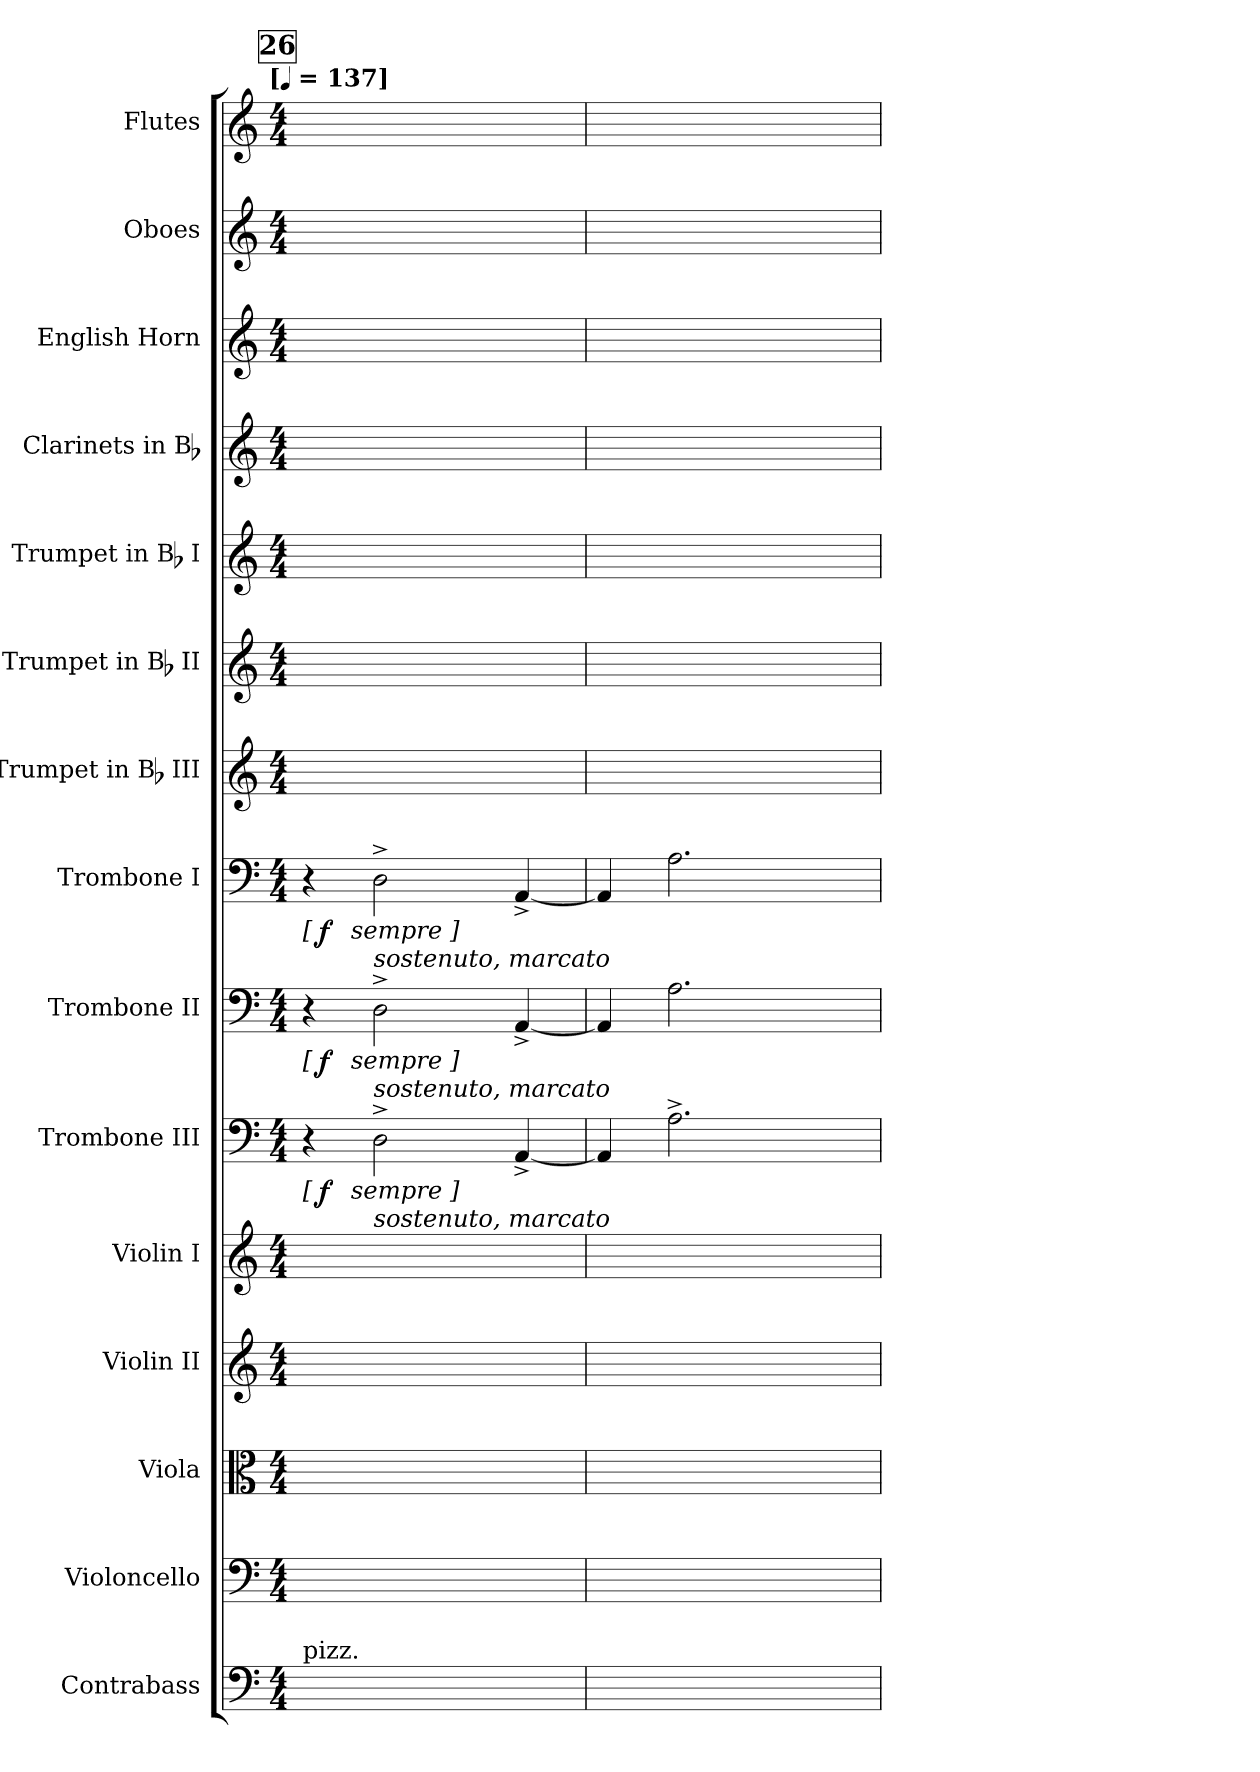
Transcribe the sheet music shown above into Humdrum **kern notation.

**kern	**kern	**kern	**kern	**kern	**kern	**dynam	**kern	**dynam	**kern	**dynam	**kern	**kern	**kern	**kern	**kern	**kern	**kern
*part15	*part14	*part13	*part12	*part11	*part10	*part10	*part9	*part9	*part8	*part8	*part7	*part6	*part5	*part4	*part3	*part2	*part1
*staff15	*staff14	*staff13	*staff12	*staff11	*staff10	*staff10	*staff9	*staff9	*staff8	*staff8	*staff7	*staff6	*staff5	*staff4	*staff3	*staff2	*staff1
*I"Contrabass	*I"Violoncello	*I"Viola	*I"Violin II	*I"Violin I	*I"Trombone III	*	*I"Trombone II	*	*I"Trombone I	*	*I"Trumpet in Bb III	*I"Trumpet in Bb II	*I"Trumpet in Bb I	*I"Clarinets in Bb	*I"English Horn	*I"Oboes	*I"Flutes
*I'Cb.	*I'Vc.	*I'Vla.	*I'Vln. II	*I'Vln. I	*I'Tbn. III	*	*I'Tbn. II	*	*I'Tbn. I	*	*I'Tpt. III	*I'Tpt. II	*I'Tpt. I	*I'Cl.	*I'E.H.	*I'Ob.	*I'Fl.
*clefF4	*clefF4	*clefC3	*clefG2	*clefG2	*clefF4	*	*clefF4	*	*clefF4	*	*clefG2	*clefG2	*clefG2	*clefG2	*clefG2	*clefG2	*clefG2
*ITrd7c12	*	*	*	*	*	*	*	*	*	*	*ITrd1c2	*ITrd1c2	*ITrd1c2	*ITrd1c2	*ITrd4c7	*	*
*k[]	*k[]	*k[]	*k[]	*k[]	*k[]	*	*k[]	*	*k[]	*	*k[b-e-]	*k[b-e-]	*k[b-e-]	*k[b-e-]	*k[b-]	*k[]	*k[]
!!LO:TX:omd:t=[[quarter] = 137]
*M4/4	*M4/4	*M4/4	*M4/4	*M4/4	*M4/4	*	*M4/4	*	*M4/4	*	*M4/4	*M4/4	*M4/4	*M4/4	*M4/4	*M4/4	*M4/4
*MM137	*MM137	*MM137	*MM137	*MM137	*MM137	*	*MM137	*	*MM137	*	*MM137	*MM137	*MM137	*MM137	*MM137	*MM137	*MM137
!!LO:REH:place=s1:t=26
=241	=241	=241	=241	=241	=241	=241	=241	=241	=241	=241	=241	=241	=241	=241	=241	=241	=241
!LO:TX:a:t=pizz.	!	!	!	!	!	!	!	!	!	!	!	!	!	!	!	!	!
!	!	!	!	!	!	!LO:DY:t=[ %s sempre ]	!	!LO:DY:t=[ %s sempre ]	!	!LO:DY:t=[ %s sempre ]	!	!	!	!	!	!	!
4ryy	8ryy	12ryy	12ryy	12ryy	4r	f	4r	f	4r	f	8ryy	8ryy	8ryy	4ryy	8ryy	2ryy	4ryy
.	.	12ryy	12ryy	12ryy	.	.	.	.	.	.	.	.	.	.	.	.	.
.	8ryy	.	.	.	.	.	.	.	.	.	8ryy	8ryy	8ryy	.	8ryy	.	.
.	.	12ryy	12ryy	12ryy	.	.	.	.	.	.	.	.	.	.	.	.	.
*	*	*	*	*	*	*	*	*	*	*	*	*	*	*Xtuplet	*	*	*
!	!	!	!	!	!	!	!	!	!LO:TX:b:i:t=sostenuto, marcato	!	!	!	!	!	!	!	!
!	!	!	!	!	!	!	!LO:TX:b:i:t=sostenuto, marcato	!	!	!	!	!	!	!	!	!	!
!	!	!	!	!	!LO:TX:b:i:t=sostenuto, marcato	!	!	!	!	!	!	!	!	!	!	!	!
4ryy	8ryy	12ryy	8ryy	8ryy	2D^	.	2D^	.	2D^	.	4ryy	4ryy	4ryy	12ryy	8ryy	.	12ryy
.	.	12ryy	.	.	.	.	.	.	.	.	.	.	.	12ryy	.	.	12ryy
.	8ryy	.	8ryy	8ryy	.	.	.	.	.	.	.	.	.	.	8ryy	.	.
.	.	12ryy	.	.	.	.	.	.	.	.	.	.	.	12ryy	.	.	12ryy
4ryy	8ryy	12ryy	12ryy	12ryy	.	.	.	.	.	.	2ryy	2ryy	2ryy	8ryy	8ryy	12ryy	8ryy
.	.	12ryy	12ryy	12ryy	.	.	.	.	.	.	.	.	.	.	.	12ryy	.
.	8ryy	.	.	.	.	.	.	.	.	.	.	.	.	8ryy	8ryy	.	8ryy
.	.	12ryy	12ryy	12ryy	.	.	.	.	.	.	.	.	.	.	.	12ryy	.
*	*	*Xtuplet	*	*	*	*	*	*	*	*	*	*	*	*	*	*	*
4ryy	8ryy	12ryy	8ryy	8ryy	[4AA^	.	[4AA^	.	[4AA^	.	.	.	.	12ryy	8ryy	8ryy	12ryy
.	.	12ryy	.	.	.	.	.	.	.	.	.	.	.	12ryy	.	.	12ryy
.	8ryy	.	8ryy	8ryy	.	.	.	.	.	.	.	.	.	.	8ryy	8ryy	.
.	.	12ryy	.	.	.	.	.	.	.	.	.	.	.	12ryy	.	.	12ryy
=242	=242	=242	=242	=242	=242	=242	=242	=242	=242	=242	=242	=242	=242	=242	=242	=242	=242
*	*	*	*Xtuplet	*Xtuplet	*	*	*	*	*	*	*	*	*	*	*	*Xtuplet	*
4ryy	8ryy	12ryy	12ryy	12ryy	4AA]	.	4AA]	.	4AA]	.	1ryy	1ryy	1ryy	8ryy	8ryy	12ryy	8ryy
.	.	12ryy	12ryy	12ryy	.	.	.	.	.	.	.	.	.	.	.	12ryy	.
.	8ryy	.	.	.	.	.	.	.	.	.	.	.	.	8ryy	8ryy	.	8ryy
.	.	12ryy	12ryy	12ryy	.	.	.	.	.	.	.	.	.	.	.	12ryy	.
*	*	*	*	*	*	*	*	*	*	*	*	*	*	*	*	*	*Xtuplet
4ryy	8ryy	12ryy	8ryy	8ryy	2.A^	.	2.A	.	2.A	.	.	.	.	12ryy	8ryy	8ryy	12ryy
.	.	12ryy	.	.	.	.	.	.	.	.	.	.	.	12ryy	.	.	12ryy
.	8ryy	.	8ryy	8ryy	.	.	.	.	.	.	.	.	.	.	8ryy	8ryy	.
.	.	12ryy	.	.	.	.	.	.	.	.	.	.	.	12ryy	.	.	12ryy
4ryy	8ryy	12ryy	12ryy	12ryy	.	.	.	.	.	.	.	.	.	8ryy	8ryy	12ryy	8ryy
.	.	12ryy	12ryy	12ryy	.	.	.	.	.	.	.	.	.	.	.	12ryy	.
.	8ryy	.	.	.	.	.	.	.	.	.	.	.	.	8ryy	8ryy	.	8ryy
.	.	12ryy	12ryy	12ryy	.	.	.	.	.	.	.	.	.	.	.	12ryy	.
4ryy	8ryy	12ryy	8ryy	8ryy	.	.	.	.	.	.	.	.	.	12ryy	8ryy	8ryy	12ryy
.	.	12ryy	.	.	.	.	.	.	.	.	.	.	.	12ryy	.	.	12ryy
.	8ryy	.	8ryy	8ryy	.	.	.	.	.	.	.	.	.	.	8ryy	8ryy	.
.	.	12ryy	.	.	.	.	.	.	.	.	.	.	.	12ryy	.	.	12ryy
=	=	=	=	=	=	=	=	=	=	=	=	=	=	=	=	=	=
*-	*-	*-	*-	*-	*-	*-	*-	*-	*-	*-	*-	*-	*-	*-	*-	*-	*-
